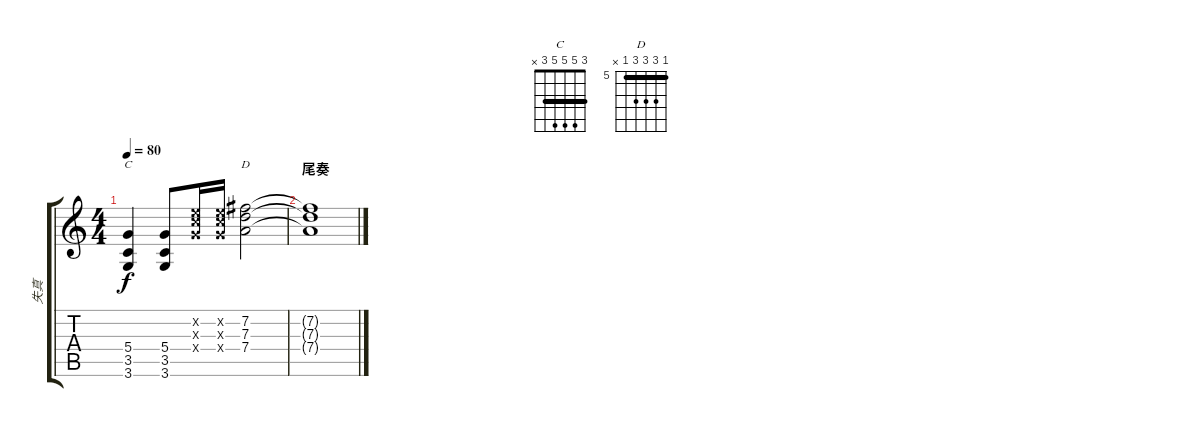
\track ("失真" "失真") {instrument overdrivenguitar}
\staff {score tabs}
\tuning (E4 B3 G3 D3 A2 E2) {hide}
\chord ("C" 3 5 5 5 3 x) {barre 3}
\chord ("D" 5 7 7 7 5 x) {firstfret 5 barre 5}
\ts (4 4)
\tempo 80
\clef g2
\ks c
(5.4 3.5 3.6).4{ch "C" dy f} (5.4 3.5 3.6).8 (5.2{x} 5.3{x} 5.4{x}).16 (5.2{x} 5.3{x} 5.4{x}).16 (7.2 7.3 7.4).2{ch "D"} |
\section ("" "尾奏")
(7.2{t} 7.3{t} 7.4{t}).1
